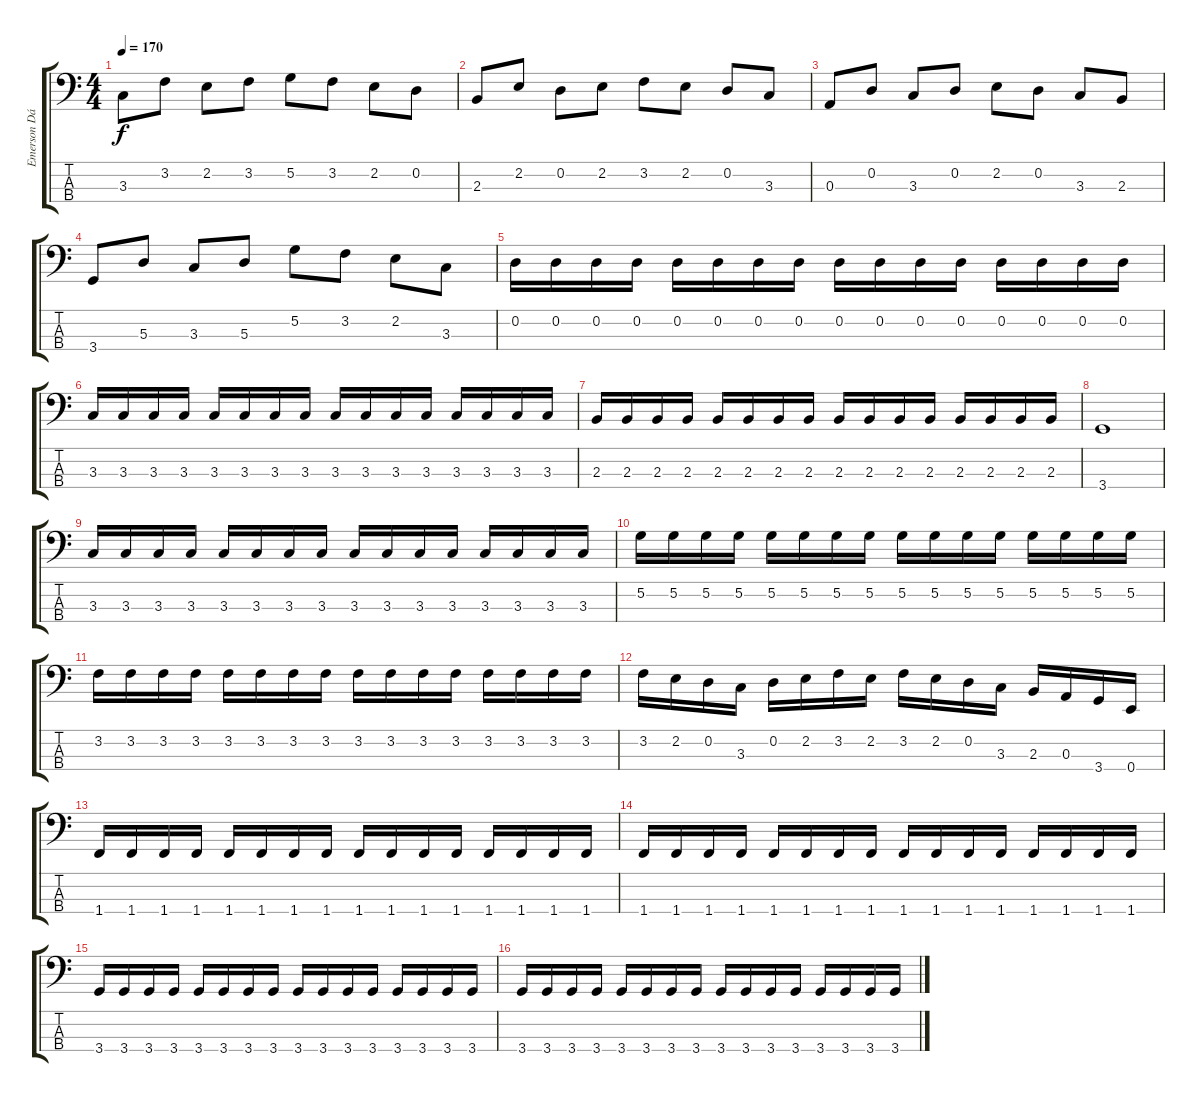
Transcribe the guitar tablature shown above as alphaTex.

\track ("Emerson Dácio" "Emerson Dá") {instrument electricbassfinger}
\staff {score tabs}
\tuning (G2 D2 A1 E1) {hide}
\ts (4 4)
\tempo 170
\clef f4
\ks c
3.3.8{dy f} 3.2.8 2.2.8 3.2.8 5.2.8 3.2.8 2.2.8 0.2.8 |
2.3.8 2.2.8 0.2.8 2.2.8 3.2.8 2.2.8 0.2.8 3.3.8 |
0.3.8 0.2.8 3.3.8 0.2.8 2.2.8 0.2.8 3.3.8 2.3.8 |
3.4.8 5.3.8 3.3.8 5.3.8 5.2.8 3.2.8 2.2.8 3.3.8 |
0.2.16 0.2.16 0.2.16 0.2.16 0.2.16 0.2.16 0.2.16 0.2.16 0.2.16 0.2.16 0.2.16 0.2.16 0.2.16 0.2.16 0.2.16 0.2.16 |
3.3.16 3.3.16 3.3.16 3.3.16 3.3.16 3.3.16 3.3.16 3.3.16 3.3.16 3.3.16 3.3.16 3.3.16 3.3.16 3.3.16 3.3.16 3.3.16 |
2.3.16 2.3.16 2.3.16 2.3.16 2.3.16 2.3.16 2.3.16 2.3.16 2.3.16 2.3.16 2.3.16 2.3.16 2.3.16 2.3.16 2.3.16 2.3.16 |
3.4.1 |
3.3.16 3.3.16 3.3.16 3.3.16 3.3.16 3.3.16 3.3.16 3.3.16 3.3.16 3.3.16 3.3.16 3.3.16 3.3.16 3.3.16 3.3.16 3.3.16 |
5.2.16 5.2.16 5.2.16 5.2.16 5.2.16 5.2.16 5.2.16 5.2.16 5.2.16 5.2.16 5.2.16 5.2.16 5.2.16 5.2.16 5.2.16 5.2.16 |
3.2.16 3.2.16 3.2.16 3.2.16 3.2.16 3.2.16 3.2.16 3.2.16 3.2.16 3.2.16 3.2.16 3.2.16 3.2.16 3.2.16 3.2.16 3.2.16 |
3.2.16 2.2.16 0.2.16 3.3.16 0.2.16 2.2.16 3.2.16 2.2.16 3.2.16 2.2.16 0.2.16 3.3.16 2.3.16 0.3.16 3.4.16 0.4.16 |
1.4.16 1.4.16 1.4.16 1.4.16 1.4.16 1.4.16 1.4.16 1.4.16 1.4.16 1.4.16 1.4.16 1.4.16 1.4.16 1.4.16 1.4.16 1.4.16 |
1.4.16 1.4.16 1.4.16 1.4.16 1.4.16 1.4.16 1.4.16 1.4.16 1.4.16 1.4.16 1.4.16 1.4.16 1.4.16 1.4.16 1.4.16 1.4.16 |
3.4.16 3.4.16 3.4.16 3.4.16 3.4.16 3.4.16 3.4.16 3.4.16 3.4.16 3.4.16 3.4.16 3.4.16 3.4.16 3.4.16 3.4.16 3.4.16 |
3.4.16 3.4.16 3.4.16 3.4.16 3.4.16 3.4.16 3.4.16 3.4.16 3.4.16 3.4.16 3.4.16 3.4.16 3.4.16 3.4.16 3.4.16 3.4.16
